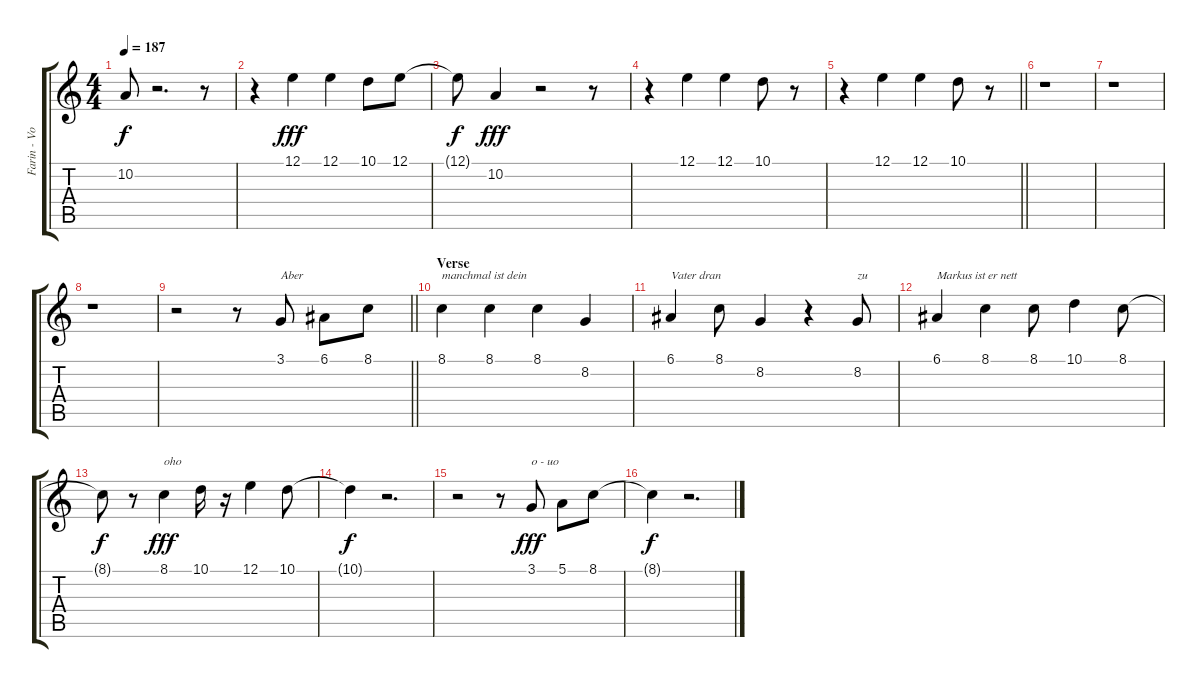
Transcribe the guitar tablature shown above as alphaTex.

\track ("Farin - Vocal" "Farin - Vo") {instrument tenorsax}
\staff {score tabs}
\tuning (E4 B3 G3 D3 A2 E2) {hide}
\ts (4 4)
\tempo 187
\clef g2
\ks c
10.2{t}.8{dy f} r.2{d} r.8 |
r.4 12.1.4{dy fff} 12.1.4 10.1.8 12.1.8 |
12.1{t}.8{dy f} 10.2.4{dy fff} r.2 r.8 |
r.4 12.1.4 12.1.4 10.1.8 r.8 |
\barLineRight lightlight
r.4 12.1.4 12.1.4 10.1.8 r.8 |
\section ("" "")
r.1 |
r.1 |
r.1 |
\barLineRight lightlight
r.2 r.8 3.1.8{txt "Aber"} 6.1.8 8.1.8 |
\section ("" "Verse")
8.1.4{txt "manchmal ist dein"} 8.1.4 8.1.4 8.2.4 |
6.1.4{txt "Vater dran"} 8.1.8 8.2.4 r.4 8.2.8{txt "zu"} |
6.1.4{txt "Markus ist er nett"} 8.1.4 8.1.8 10.1.4 8.1.8 |
8.1{t}.8{dy f} r.8 8.1.4{txt "oho" dy fff} 10.1.16 r.16 12.1.4 10.1.8 |
10.1{t}.4{dy f} r.2{d} |
r.2 r.8 3.1.8{txt "o - uo" dy fff} 5.1.8 8.1.8 |
8.1{t}.4{dy f} r.2{d}
